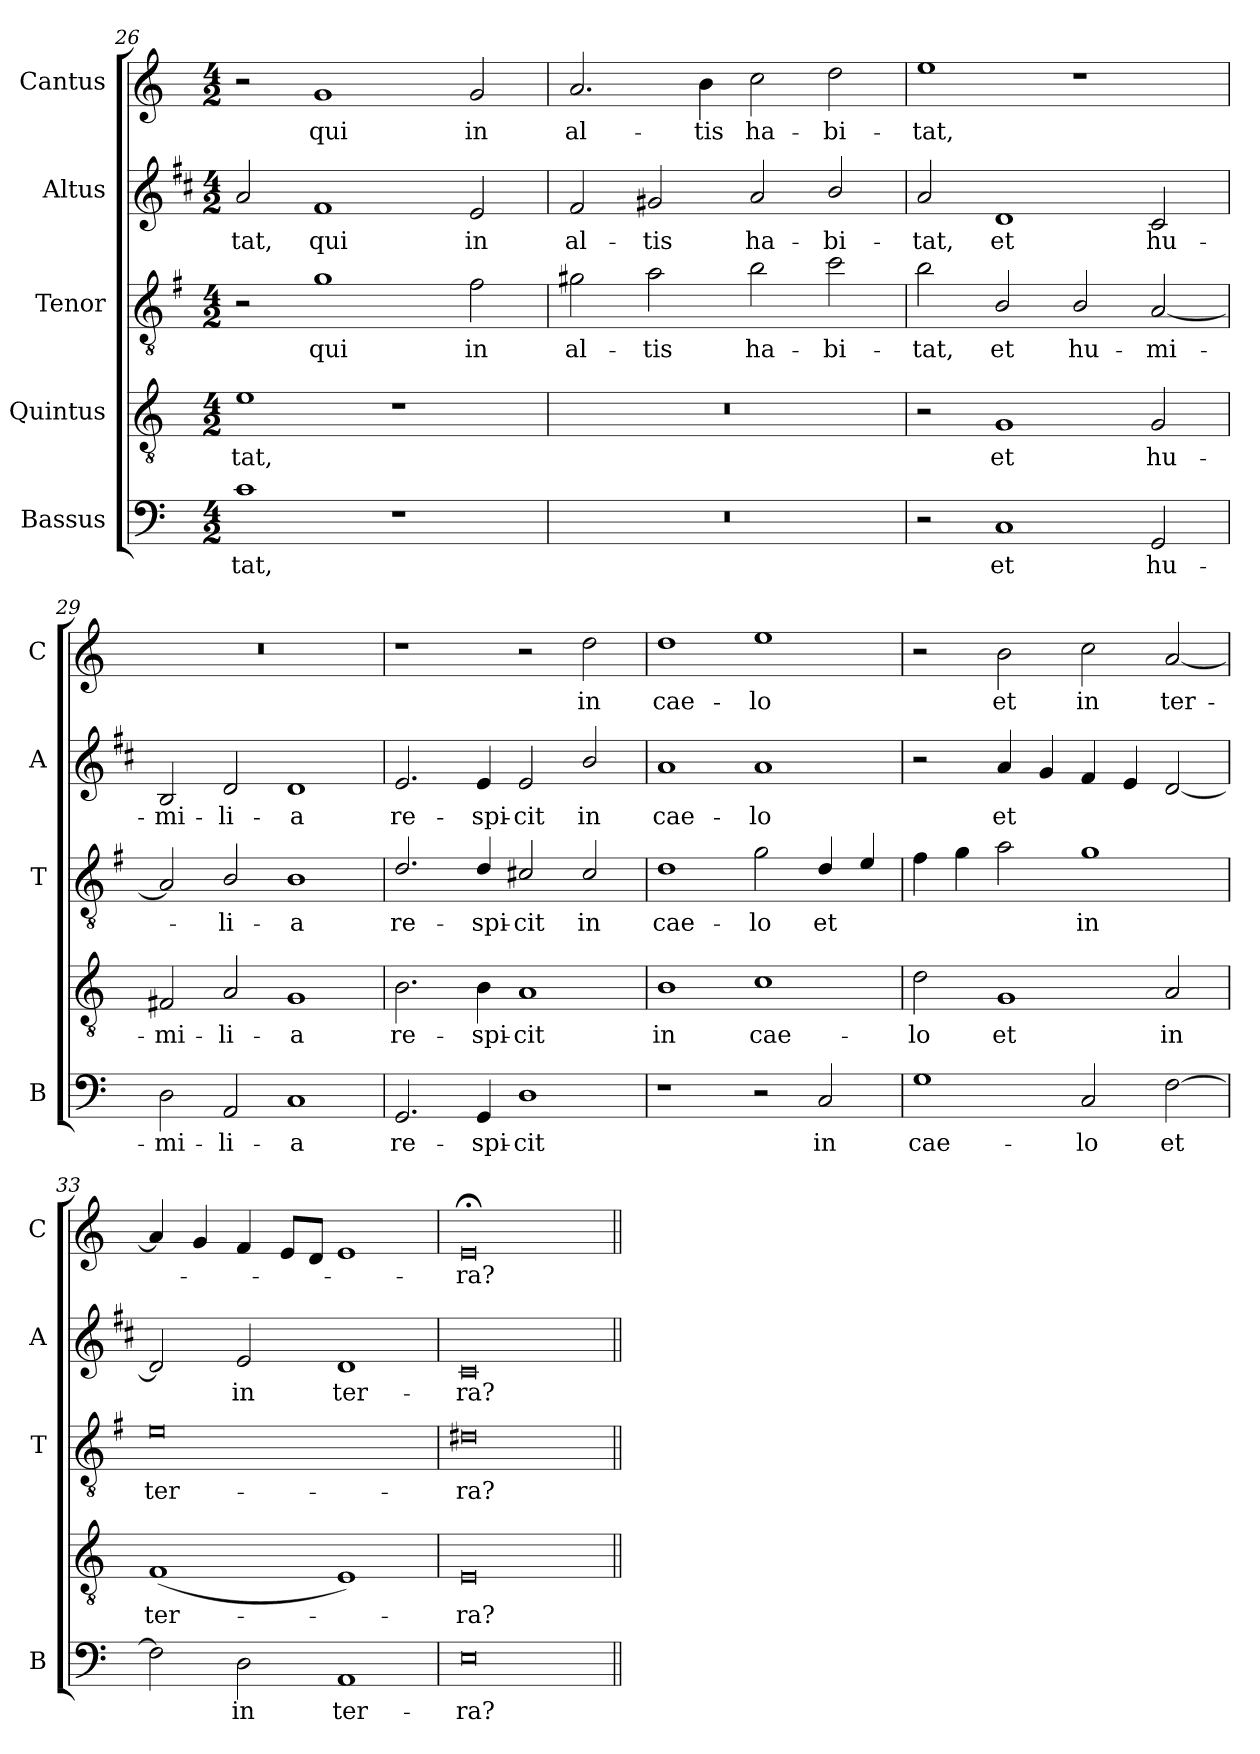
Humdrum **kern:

**kern	**text	**kern	**text	**kern	**text	**kern	**text	**kern	**text
*part5	*part5	*part4	*part4	*part3	*part3	*part2	*part2	*part1	*part1
*staff5	*staff5	*staff4	*staff4	*staff3	*staff3	*staff2	*staff2	*staff1	*staff1
*I"Bassus	*	*I"Quintus	*	*I"Tenor	*	*I"Altus	*	*I"Cantus	*
*I'B	*	*	*	*I'T	*	*I'A	*	*I'C	*
!!LO:LB:g=z
*clefF4	*	*clefGv2	*	*clefGv2	*	*clefG2	*	*clefG2	*
*	*	*	*	*ITrd4c7	*	*ITrd1c2	*	*	*
*k[]	*	*k[]	*	*k[]	*	*k[]	*	*k[]	*
*C:	*	*C:	*	*C:	*	*C:	*	*C:	*
*M4/2	*	*M4/2	*	*M4/2	*	*M4/2	*	*M4/2	*
=26	=26	=26	=26	=26	=26	=26	=26	=26	=26
!	!LO:LY:b	!	!LO:LY:b	!	!	!	!LO:LY:b	!	!
1c	-tat,	1e	-tat,	2r	.	2g/	-tat,	2r	.
!	!	!	!	!	!LO:LY:b	!	!LO:LY:b	!	!LO:LY:b
.	.	.	.	1c	qui	1e	qui	1g	qui
1r	.	1r	.	.	.	.	.	.	.
!	!	!	!	!	!LO:LY:b	!	!LO:LY:b	!	!LO:LY:b
.	.	.	.	2B\	in	2d/	in	2g/	in
=27	=27	=27	=27	=27	=27	=27	=27	=27	=27
!	!	!	!	!	!LO:LY:b	!	!LO:LY:b	!	!LO:LY:b
0r	.	0r	.	2c#X\	al-	2e/	al-	2.a/	al-
!	!	!	!	!	!LO:LY:b	!	!LO:LY:b	!	!
.	.	.	.	2d\	-tis	2f#X/	-tis	.	.
!	!	!	!	!	!	!	!	!	!LO:LY:b
.	.	.	.	.	.	.	.	4b\	-tis
!	!	!	!	!	!LO:LY:b	!	!LO:LY:b	!	!LO:LY:b
.	.	.	.	2e\	ha-	2g/	ha-	2cc\	ha-
!	!	!	!	!	!LO:LY:b	!	!LO:LY:b	!	!LO:LY:b
.	.	.	.	2f\	-bi-	2a/	-bi-	2dd\	-bi-
=28	=28	=28	=28	=28	=28	=28	=28	=28	=28
!	!	!	!	!	!LO:LY:b	!	!LO:LY:b	!	!LO:LY:b
2r	.	2r	.	2e\	-tat,	2g/	-tat,	1ee	-tat,
!	!LO:LY:b	!	!LO:LY:b	!	!LO:LY:b	!	!LO:LY:b	!	!
1C	et	1G	et	2E/	et	1c	et	.	.
!	!	!	!	!	!LO:LY:b	!	!	!	!
.	.	.	.	2E/	hu-	.	.	1r	.
!	!LO:LY:b	!	!LO:LY:b	!	!LO:LY:b	!	!LO:LY:b	!	!
2GG/	hu-	2G/	hu-	[2D/	-mi-	2B/	hu-	.	.
=29	=29	=29	=29	=29	=29	=29	=29	=29	=29
!	!LO:LY:b	!	!LO:LY:b	!	!	!	!LO:LY:b	!	!
2D\	-mi-	2F#X/	-mi-	2D/]	.	2A/	-mi-	0r	.
!	!LO:LY:b	!	!LO:LY:b	!	!LO:LY:b	!	!LO:LY:b	!	!
2AA/	-li-	2A/	-li-	2E/	-li-	2c/	-li-	.	.
!	!LO:LY:b	!	!LO:LY:b	!	!LO:LY:b	!	!LO:LY:b	!	!
1C	-a	1G	-a	1E	-a	1c	-a	.	.
=30	=30	=30	=30	=30	=30	=30	=30	=30	=30
!	!LO:LY:b	!	!LO:LY:b	!	!LO:LY:b	!	!LO:LY:b	!	!
2.GG/	re-	2.B\	re-	2.G/	re-	2.d/	re-	1r	.
!	!LO:LY:b	!	!LO:LY:b	!	!LO:LY:b	!	!LO:LY:b	!	!
4GG/	-spi-	4B\	-spi-	4G/	-spi-	4d/	-spi-	.	.
!	!LO:LY:b	!	!LO:LY:b	!	!LO:LY:b	!	!LO:LY:b	!	!
1D	-cit	1A	-cit	2F#X/	-cit	2d/	-cit	2r	.
!	!	!	!	!	!LO:LY:b	!	!LO:LY:b	!	!LO:LY:b
.	.	.	.	2F#/	in	2a/	in	2dd\	in
!!LO:LB:g=z
=31	=31	=31	=31	=31	=31	=31	=31	=31	=31
!	!	!	!LO:LY:b	!	!LO:LY:b	!	!LO:LY:b	!	!LO:LY:b
1r	.	1B	in	1G	cae-	1g	cae-	1dd	cae-
!	!	!	!LO:LY:b	!	!LO:LY:b	!	!LO:LY:b	!	!LO:LY:b
2r	.	1c	cae-	2c\	-lo	1g	-lo	1ee	-lo
!	!LO:LY:b	!	!	!	!LO:LY:b	!	!	!	!
2C/	in	.	.	4G/	et	.	.	.	.
.	.	.	.	4A/	.	.	.	.	.
=32	=32	=32	=32	=32	=32	=32	=32	=32	=32
!	!LO:LY:b	!	!LO:LY:b	!	!	!	!	!	!
1G	cae-	2d\	-lo	4B\	.	2r	.	2r	.
.	.	.	.	4c\	.	.	.	.	.
!	!	!	!LO:LY:b	!	!	!	!LO:LY:b	!	!LO:LY:b
.	.	1G	et	2d\	.	4g/	et	2b\	et
.	.	.	.	.	.	4f/	.	.	.
!	!LO:LY:b	!	!	!	!LO:LY:b	!	!	!	!LO:LY:b
2C/	-lo	.	.	1c	in	4e/	.	2cc\	in
.	.	.	.	.	.	4d/	.	.	.
!	!LO:LY:b	!	!LO:LY:b	!	!	!	!	!	!LO:LY:b
[2F\	et	2A/	in	.	.	[2c/	.	[2a/	ter-
=33	=33	=33	=33	=33	=33	=33	=33	=33	=33
!	!	!	!LO:LY:b	!	!LO:LY:b	!	!	!	!
2F\]	.	(<1F	ter-	0A	ter-	2c/]	.	4a/]	.
.	.	.	.	.	.	.	.	4g/	.
!	!LO:LY:b	!	!	!	!	!	!LO:LY:b	!	!
2D\	in	.	.	.	.	2d/	in	4f/	.
.	.	.	.	.	.	.	.	8e/L	.
.	.	.	.	.	.	.	.	8d/J	.
!	!LO:LY:b	!	!	!	!	!	!LO:LY:b	!	!
1AA	ter-	1E)	.	.	.	1c	ter-	1e	.
=34	=34	=34	=34	=34	=34	=34	=34	=34	=34
!	!LO:LY:b	!	!LO:LY:b	!	!LO:LY:b	!	!LO:LY:b	!	!LO:LY:b
0E	-ra?	0E	-ra?	0G#X	-ra?	0B	-ra?	0e;<	-ra?
=||	=||	=||	=||	=||	=||	=||	=||	=||	=||
*-	*-	*-	*-	*-	*-	*-	*-	*-	*-
